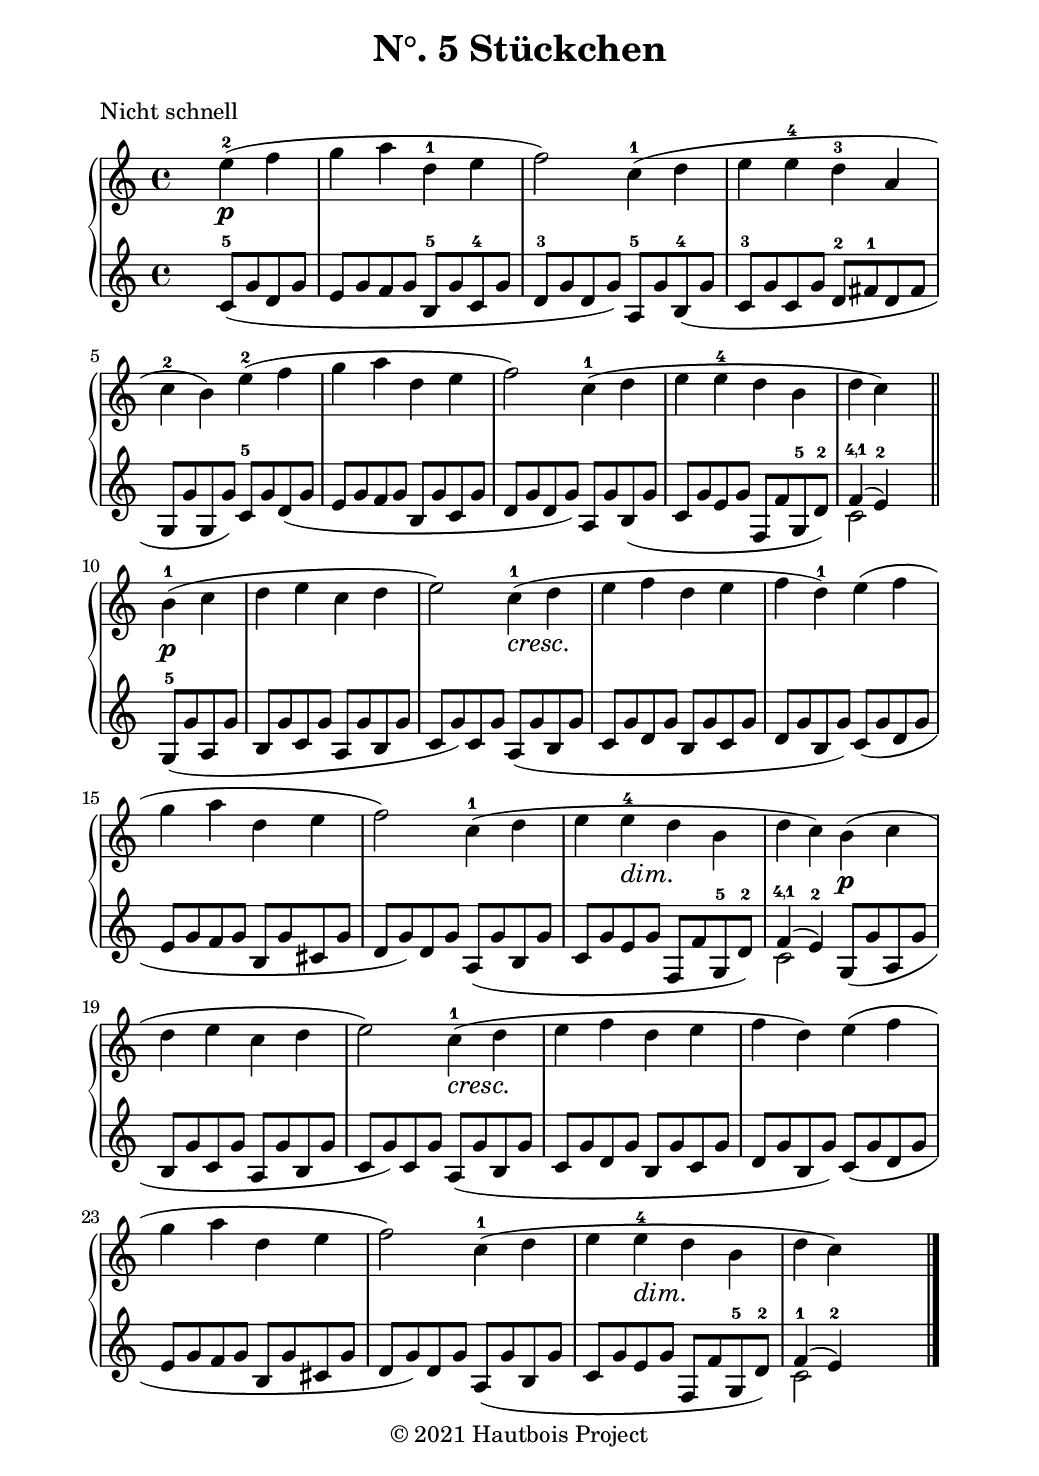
\version "2.22.1"
%% Generated by lilypond-book
%% Options: [exampleindent=10.16\mm,indent=0\mm,line-width=14.5\cm,noragged-right,papersize=a5,quote]
%\include "lilypond-book-preamble.ly"
\include "italiano.ly"

%****************************************************************
% Start cut-&-pastable-section

%****************************************************************

\paper {
  % Set paper
  #(set-paper-size "b5")
  indent = 0\mm
  line-width = 14.6\cm
  ragged-right = ##f
  line-width = #(- line-width (* mm 3.000000) (* mm 1))
}

\layout {
  
}

%*****************************************
%  Set Header
%*****************************************
\header {
  title = "N°. 5 Stückchen"
  subtitle = " "
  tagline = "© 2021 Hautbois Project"
}

%*****************************************
% Start Voice
% Write the voices here
%*****************************************
MyMeter = \time 4/4
%MyTempo = \tempo "Allegro" 4. = 76
MyKey = \key do \major
PieceName = "Nicht schnell"

VoiceI = \relative {
  
  %bar 1 - 9
  s2 mi''4-2 \p ( fa
  sol la re,-1 mi
  fa2) do4-1( re
  mi mi-4 re-3 la
  do-2 si) mi-2( fa
  sol la re, mi
  fa2) do4-1( re
  mi mi-4 re si
  re do) s2
  
  \bar "||"
  
  %bar 10 - 17
  s2 si4-1 \p ( do
  re mi do re
  mi2) \crescTextCresc do4-1 \< ( re \!
  mi fa re mi
  fa re-1) mi( fa
  sol la re, mi
  fa2) do4-1( re
  
  %bar 18 - 21
  mi \dimTextDim mi-4 \> re \! si
  re do) si \p ( do
  re mi do re
  mi2) \crescTextCresc do4-1 \< ( re \!
  
  %bar 22 - 25
  mi fa re mi
  fa re) mi( fa
  sol la re, mi
  fa2) do4-1( re
  mi \dimTextDim mi-4 \> re \! si
  re do) s2
  
  \bar "|."

}


BassoI = \relative {
  
  \clef "treble" 
  %bar 1 - 4
  s2 do'8-5( sol' re sol
  mi sol fa sol si,-5 sol' do,-4 sol'
  re-3 sol re sol) la,-5 sol' si,-4( sol'
  do,-3 sol' do, sol' re-2 fad-1 re fad
  
  %bar 5 - 9
  sol, sol' sol, sol') do,-5 sol' re( sol
  mi sol fa sol si, sol' do, sol'
  re sol re sol) la, sol' si,( sol'
  do, sol' mi sol fa, fa' sol,-5 re'-2)
  <<
    { \voiceOne fa4 \finger\markup "4,1" ( mi-2) }
    \new Voice { 
      \voiceTwo
      do2 { \omit r2 }
    }
  >>
  
  %\bar "||"
  
  %bar 10 - 13
  s2 \slurDown sol8-5 ( sol' la, sol'
  si, sol' do, sol' la, sol' si, sol'
  do, sol') do, sol' la,( sol' si, sol'
  do, sol' re sol si, sol' do, sol'
  
  %bar 14 - 17
  re sol si, sol') do,( sol' re sol
  mi sol fa sol si, sol' dod, sol'
  re sol) re sol la,( sol' si, sol'
  do, sol' mi sol fa, fa' sol,-5 re'-2)
  
  %bar 18
  <<
    { \voiceOne fa4\finger \markup "4,1"( mi-2) }
    \new Voice { 
      \voiceTwo
      do2
    }
  >>
  \slurDown sol8 ( sol' la, sol'
  
  %bar 19 - 25
  si, sol' do, sol' la, sol' si, sol'
  do, sol') do, sol' la,( sol' si, sol'
  do, sol' re sol si, sol' do, sol'
  re sol si, sol') do,( sol' re sol
  mi sol fa sol si, sol' dod, sol'
  re sol) re sol la,( sol' si, sol'
  do, sol' mi sol fa, fa' sol,-5 re'-2)
  
  %bar 26
  <<
    { \voiceOne fa4-1( mi-2) }
    \new Voice { 
      \voiceTwo
      do2 s2
    }
  >>
  
  %\bar "|."
}


%*****************************************
%  Start Score
%*****************************************

%\markup { \vspace #1 }
\score {
  \header {
    piece = \PieceName
  }
  \new PianoStaff <<
    \new Staff { 
      \clef "treble" 
      %\MyTempo
      \MyKey
      \MyMeter
        \VoiceI
    }
    \new Staff { 
      %\clef "bass"
      \clef "treble"
      %\MyTempo
      \MyKey
      \MyMeter
        \BassoI
    }
  >>
}
